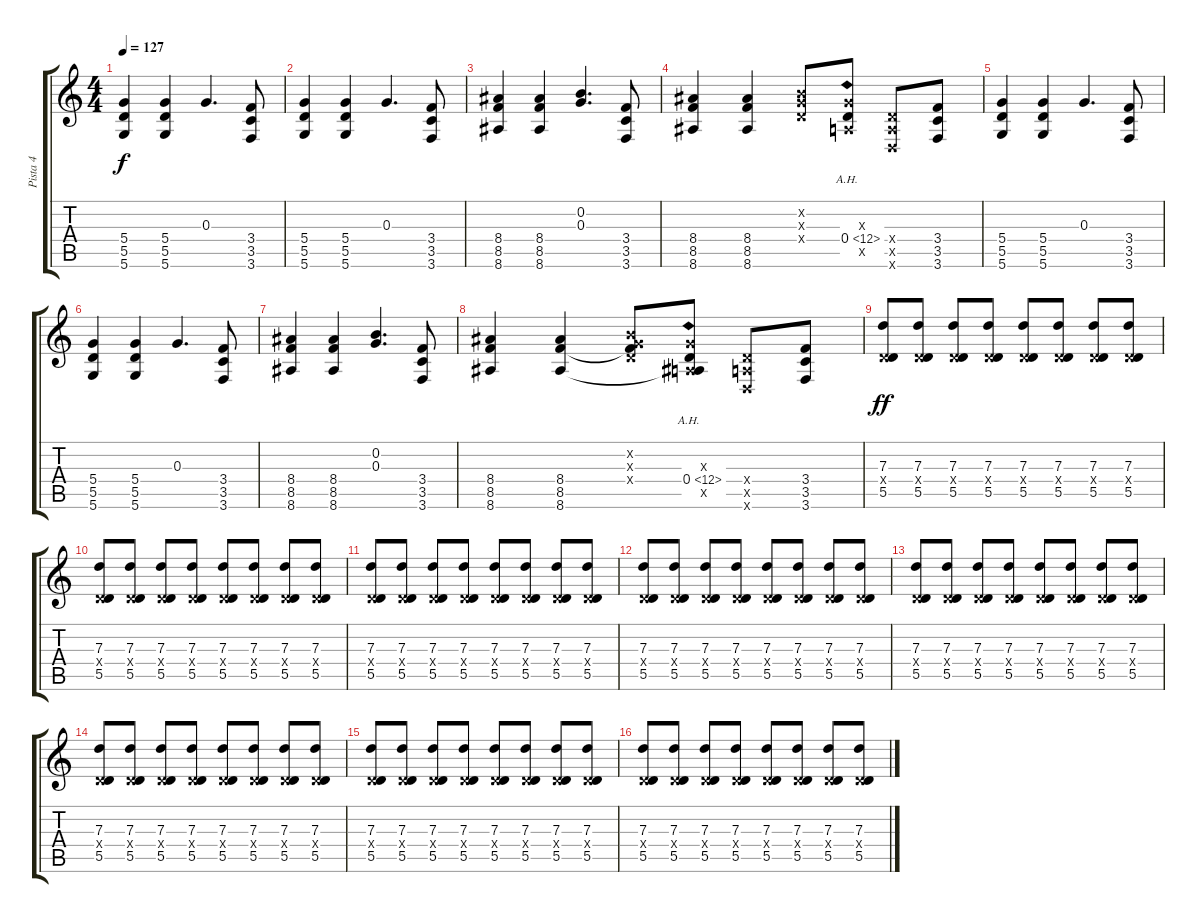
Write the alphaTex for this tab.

\track ("Pista 4" "Pista 4") {instrument overdrivenguitar}
\staff {score tabs}
\tuning (E4 B3 G3 D3 A2 D2) {hide}
\ts (4 4)
\tempo 127
\clef g2
\ks c
(5.4 5.5 5.6).4{dy f} (5.4 5.5 5.6).4 0.3.4{d} (3.4 3.5 3.6).8 |
(5.4 5.5 5.6).4 (5.4 5.5 5.6).4 0.3.4{d} (3.4 3.5 3.6).8 |
(8.4 8.5 8.6).4 (8.4 8.5 8.6).4 (0.2 0.3).4{d} (3.4 3.5 3.6).8 |
(8.4 8.5 8.6).4 (8.4 8.5 8.6).4 (0.2{x} 0.3{x} 0.4{x}).8 (0.3{x} 0.4{ah 12} 0.5{x}).8 (0.4{x} 0.5{x} 0.6{x}).8 (3.4 3.5 3.6).8 |
(5.4 5.5 5.6).4 (5.4 5.5 5.6).4 0.3.4{d} (3.4 3.5 3.6).8 |
(5.4 5.5 5.6).4 (5.4 5.5 5.6).4 0.3.4{d} (3.4 3.5 3.6).8 |
(8.4 8.5 8.6).4 (8.4 8.5 8.6).4 (0.2 0.3).4{d} (3.4 3.5 3.6).8 |
(8.4 8.5 8.6).4 (8.4 8.5 8.6).4 (0.2{x} 0.3{x} 0.4{x} 8.5{t}).8 (0.3{x} 0.4{ah 12} 0.5{x} 8.6{t}).8 (0.4{x} 0.5{x} 0.6{x}).8 (3.4 3.5 3.6).8 |
(7.3 0.4{x} 5.5).8{dy ff} (7.3 0.4{x} 5.5).8 (7.3 0.4{x} 5.5).8 (7.3 0.4{x} 5.5).8 (7.3 0.4{x} 5.5).8 (7.3 0.4{x} 5.5).8 (7.3 0.4{x} 5.5).8 (7.3 0.4{x} 5.5).8 |
(7.3 0.4{x} 5.5).8 (7.3 0.4{x} 5.5).8 (7.3 0.4{x} 5.5).8 (7.3 0.4{x} 5.5).8 (7.3 0.4{x} 5.5).8 (7.3 0.4{x} 5.5).8 (7.3 0.4{x} 5.5).8 (7.3 0.4{x} 5.5).8 |
(7.3 0.4{x} 5.5).8 (7.3 0.4{x} 5.5).8 (7.3 0.4{x} 5.5).8 (7.3 0.4{x} 5.5).8 (7.3 0.4{x} 5.5).8 (7.3 0.4{x} 5.5).8 (7.3 0.4{x} 5.5).8 (7.3 0.4{x} 5.5).8 |
(7.3 0.4{x} 5.5).8 (7.3 0.4{x} 5.5).8 (7.3 0.4{x} 5.5).8 (7.3 0.4{x} 5.5).8 (7.3 0.4{x} 5.5).8 (7.3 0.4{x} 5.5).8 (7.3 0.4{x} 5.5).8 (7.3 0.4{x} 5.5).8 |
(7.3 0.4{x} 5.5).8 (7.3 0.4{x} 5.5).8 (7.3 0.4{x} 5.5).8 (7.3 0.4{x} 5.5).8 (7.3 0.4{x} 5.5).8 (7.3 0.4{x} 5.5).8 (7.3 0.4{x} 5.5).8 (7.3 0.4{x} 5.5).8 |
(7.3 0.4{x} 5.5).8 (7.3 0.4{x} 5.5).8 (7.3 0.4{x} 5.5).8 (7.3 0.4{x} 5.5).8 (7.3 0.4{x} 5.5).8 (7.3 0.4{x} 5.5).8 (7.3 0.4{x} 5.5).8 (7.3 0.4{x} 5.5).8 |
(7.3 0.4{x} 5.5).8 (7.3 0.4{x} 5.5).8 (7.3 0.4{x} 5.5).8 (7.3 0.4{x} 5.5).8 (7.3 0.4{x} 5.5).8 (7.3 0.4{x} 5.5).8 (7.3 0.4{x} 5.5).8 (7.3 0.4{x} 5.5).8 |
(7.3 0.4{x} 5.5).8 (7.3 0.4{x} 5.5).8 (7.3 0.4{x} 5.5).8 (7.3 0.4{x} 5.5).8 (7.3 0.4{x} 5.5).8 (7.3 0.4{x} 5.5).8 (7.3 0.4{x} 5.5).8 (7.3 0.4{x} 5.5).8
